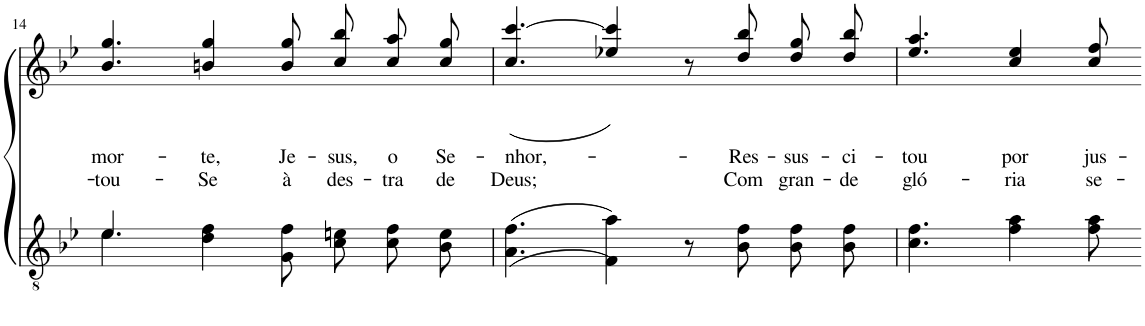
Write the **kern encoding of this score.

**kern	**kern	**text	**text
*part2	*part1	*part1	*part1
*staff2	*staff1	*staff1	*staff1
*I"Parte III e IV	*I"Parte I e II	*	*
!!LO:PB:g=z
*clefGv2	*clefG2	*	*
*Trd5c9	*Trd5c9	*	*
*k[b-e-]	*k[b-e-]	*	*
*M9/8	*M9/8	*	*
=14	=14	=14	=14
*^	*	*	*
!	!	!	!LO:LY:b	!LO:LY:b
4.e-/	4.e-\	4.b-/ 4.gg/	mor-	-tou-
!	!	!	!LO:LY:b	!LO:LY:b
2.ryy	4d\ 4f\	4bn/ 4gg/	-te,	-Se
!	!	!	!LO:LY:b	!LO:LY:b
.	8G\ 8f\	8b/ 8gg/	Je-	à
!	!	!	!LO:LY:b	!LO:LY:b
.	8c\ 8en\L	8cc\ 8bb-\L	-sus,	des-
!	!	!	!LO:LY:b	!LO:LY:b
.	8c\ 8f\	8cc\ 8aa\	o	-tra
!	!	!	!LO:LY:b	!LO:LY:b
.	8B-\ 8e\J	8cc\ 8gg\J	Se-	de
=15	=15	=15	=15	=15
!	!	!	!LO:LY:b	!LO:LY:b
*v	*v	*	*	*
((4.A\ 4.f\	(4.cc/ [4.ccc/	-nhor,-	Deus;
4F\ 4a\))	4ee-X/ 4ccc/])	.	.
8r	8r	.	.
!	!	!LO:LY:b	!LO:LY:b
8B-\ 8f\L	8dd\ 8bb-\L	-Res-	Com
!	!	!LO:LY:b	!LO:LY:b
8B-\ 8f\	8dd\ 8gg\	-sus-	gran-
!	!	!LO:LY:b	!LO:LY:b
8B-\ 8f\J	8dd\ 8bb-\J	-ci-	-de
=16	=16	=16	=16
!	!	!LO:LY:b	!LO:LY:b
4.c\ 4.f\	4.ee-/ 4.aa/	-tou	gló-
!	!	!LO:LY:b	!LO:LY:b
4f\ 4a\	4cc/ 4ee-/	por	-ria
!	!	!LO:LY:b	!LO:LY:b
8f\ 8a\	8cc/ 8ff/	jus-	se-
=-	=-	=-	=-
*-	*-	*-	*-
